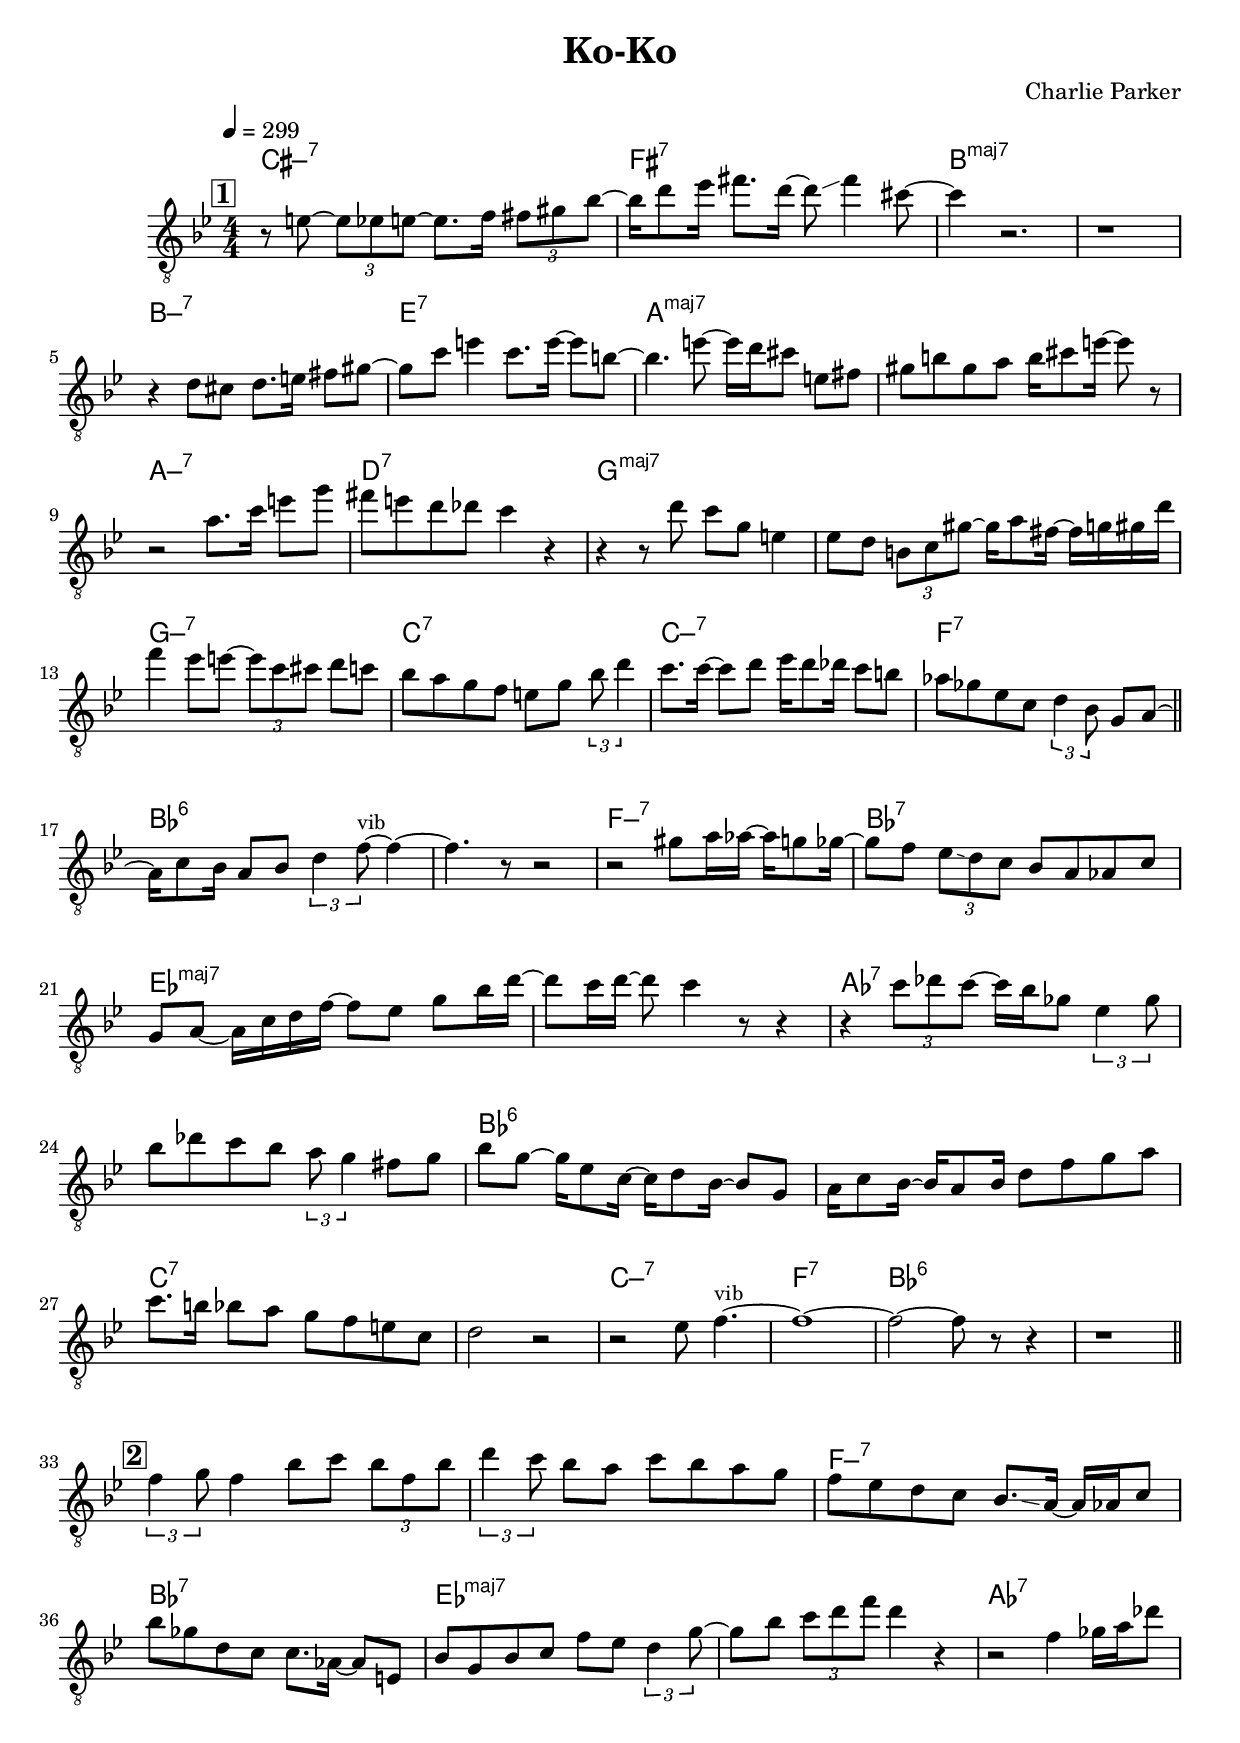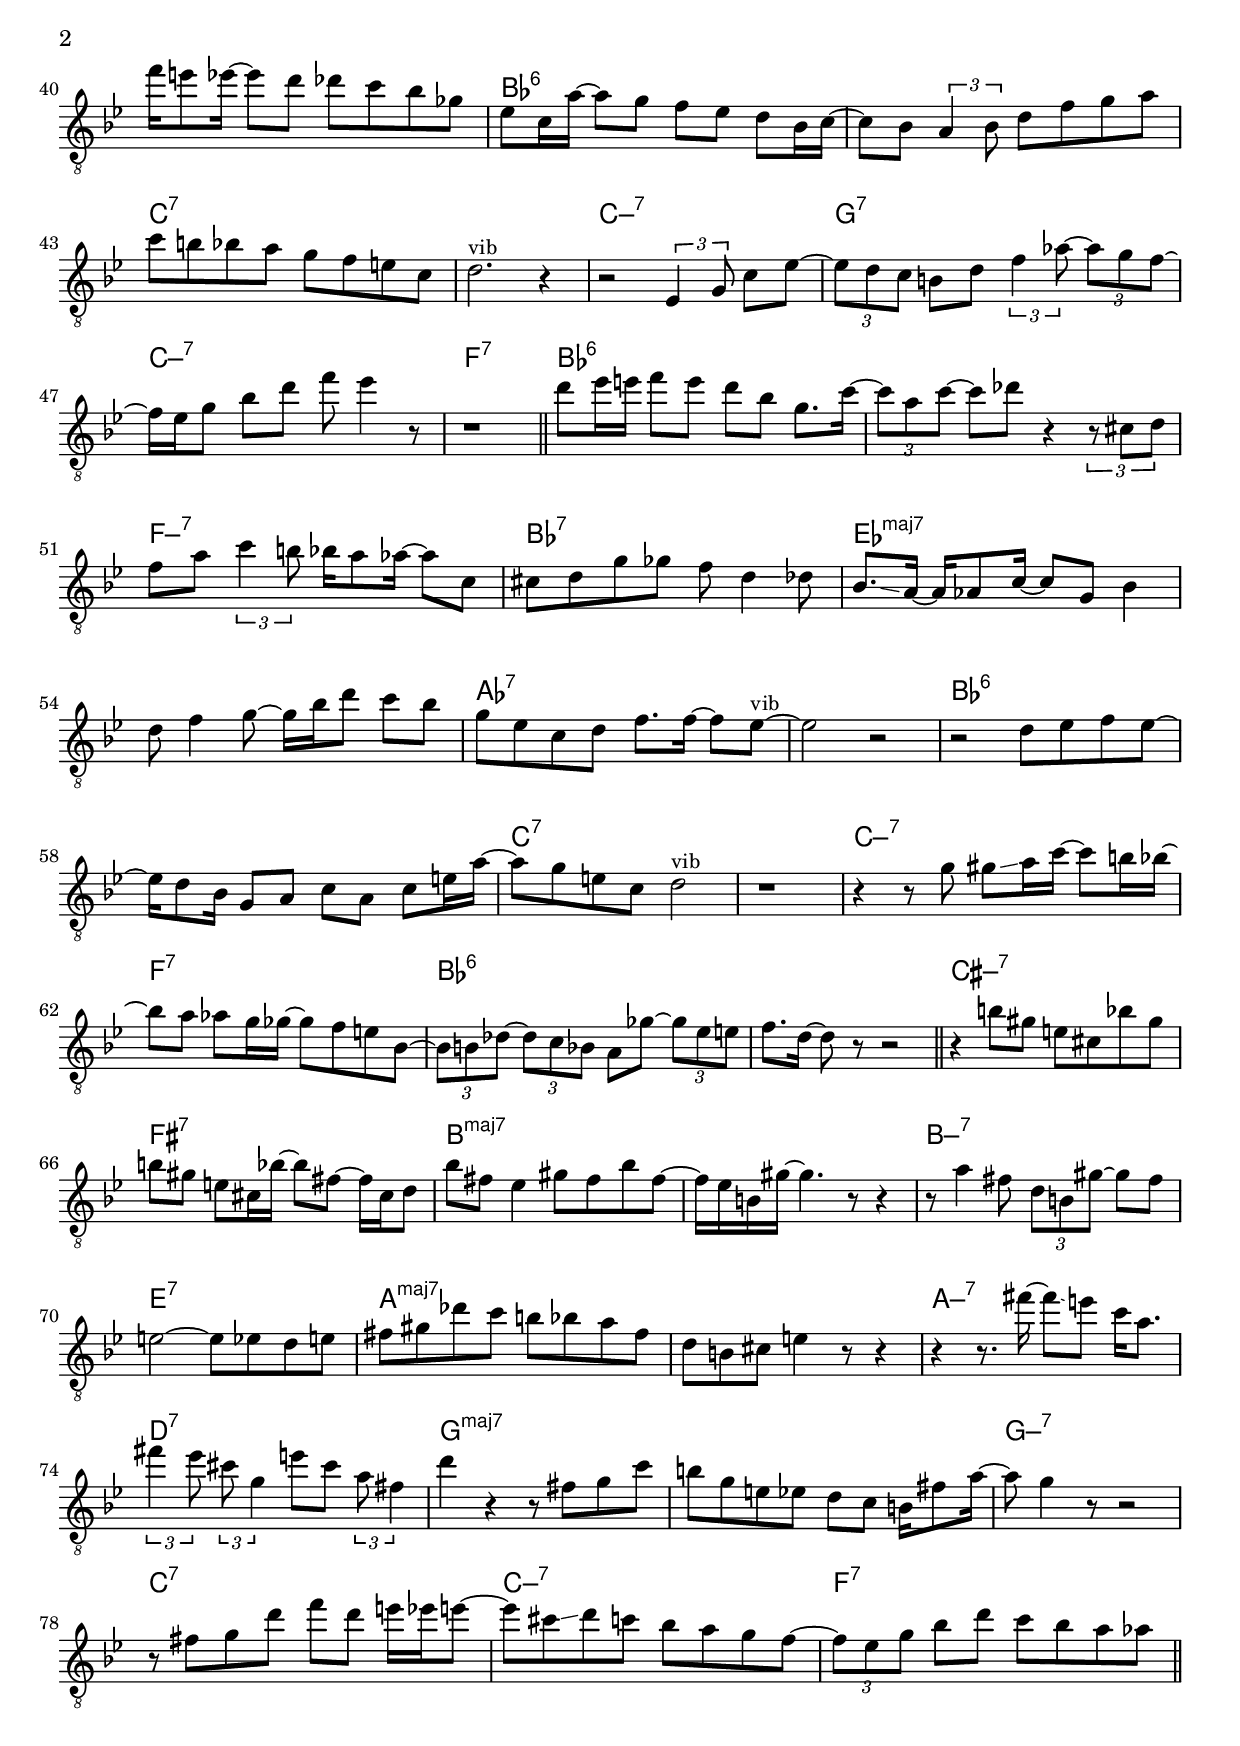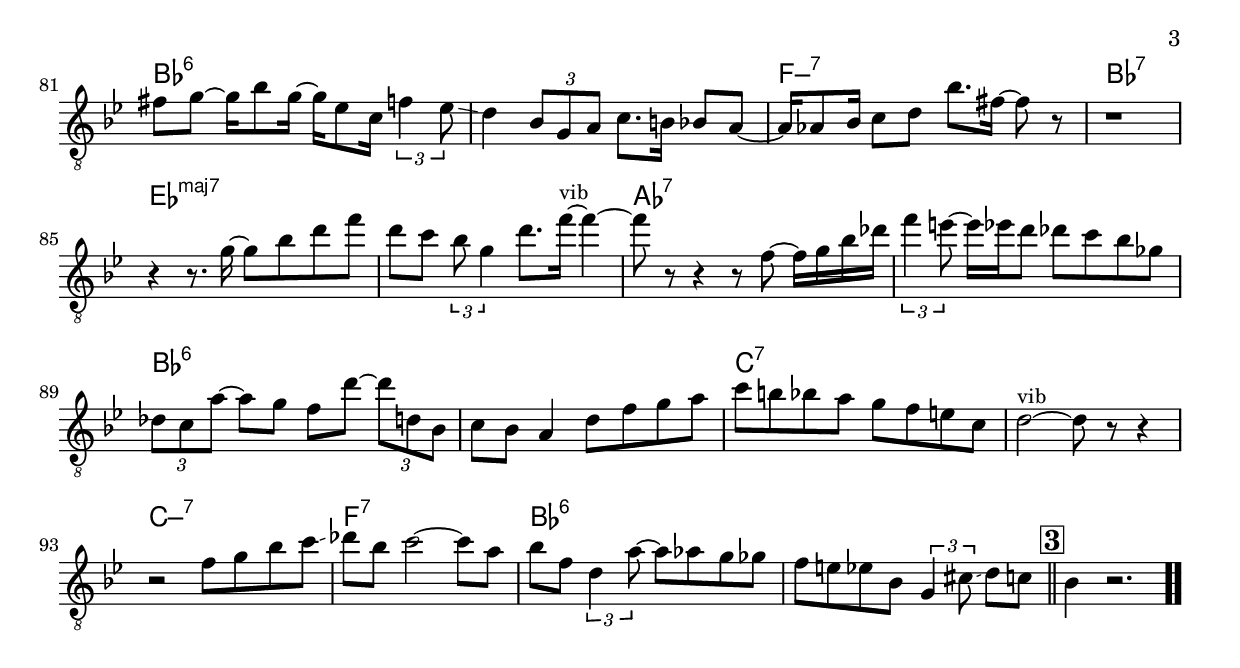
\version "2.13.2"

#(ly:set-option 'point-and-click #f)

\header {
  title = "Ko-Ko"
  composer = "Charlie Parker"
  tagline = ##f
}
global =
{
    \override Staff.TimeSignature #'style = #'()
    \time 4/4
    \clef "treble_8"
    \key bes \major
    \override Rest #'direction = #'0
    \override MultiMeasureRest #'staff-position = #0
}
\score
{
<<
    \transpose c' c'

    \new ChordNames { \chords {
      \set majorSevenSymbol = \markup { "maj7" }
      \set minorChordModifier = \markup { \char ##x2013 }
      
      | cis1:min7 | fis1:7 | b1:maj | s1 | b1:min7 | e1:7 | a1:maj | s1 
      | a1:min7 | d1:7 | g1:maj | s1 | g1:min7 | c1:7 | c1:min7 | f1:7 
      | bes1:6 | s1 | f1:min7 | bes1:7 | es1:maj | s1 | aes1:7 | s1 
      | bes1:6 | s1 | c1:7 | s1 | c1:min7 | f1:7 | bes1:6 | s1 
      | s1 | s1 | f1:min7 | bes1:7 | es1:maj | s1 | aes1:7 | s1 
      | bes1:6 | s1 | c1:7 | s1 | c1:min7 | g1:7 | c1:min7 | f1:7 
      | bes1:6 | s1 | f1:min7 | bes1:7 | es1:maj | s1 | aes1:7 | s1 
      | bes1:6 | s1 | c1:7 | s1 | c1:min7 | f1:7 | bes1:6 | s1 
      | cis1:min7 | fis1:7 | b1:maj | s1 | b1:min7 | e1:7 | a1:maj | s1 
      | a1:min7 | d1:7 | g1:maj | s1 | g1:min7 | c1:7 | c1:min7 | f1:7 
      | bes1:6 | s1 | f1:min7 | bes1:7 | es1:maj | s1 | aes1:7 | s1 
      | bes1:6 | s1 | c1:7 | s1 | c1:min7 | f1:7 | bes1:6 | s1 
      | s1|
      }
      }

    \new Staff
    <<
    \transpose c' c'

    {
      \global
  		%\override Score.MetronomeMark #'transparent = ##t
  		%\override Score.MetronomeMark #'stencil = ##f
  		
  		\override HorizontalBracket #'direction = #UP
  		\override HorizontalBracket #'bracket-flare = #'(0 . 0)
  		
  		\override TextSpanner #'dash-fraction = #1.0
  		\override TextSpanner #'bound-details #'left #'text = \markup{ \concat{\draw-line #'(0 . -1.0) \draw-line #'(1.0 . 0) }}
  		\override TextSpanner #'bound-details #'right #'text = \markup{ \concat{ \draw-line #'(1.0 . 0) \draw-line #'(0 . -1.0) }}
          \set Score.markFormatter = #format-mark-box-numbers


      \tempo 4 = 299
      \set Score.currentBarNumber = #1
     
      \bar "||" \mark \default r8 e'8~ \tuplet 3/2 {e'8 es'8 e'8~} e'8. f'16 \tuplet 3/2 {fis'8 gis'8 bes'8~} 
      | bes'16 d''8 es''16\glissando  fis''8. d''16~ d''8\glissando  fis''4 cis''8~ 
      | cis''4 r2. 
      | r1 
      | r4 d'8 cis'8 d'8. e'16 fis'8 gis'8~ 
      | gis'8 c''8 e''4 c''8. e''16~ e''8 b'8~ 
      | b'4. e''8~ e''16 d''16 cis''8 e'8 fis'8 
      | gis'8 b'8 gis'8 a'8 b'16 cis''8 e''16~ e''8 r8 
      | r2 a'8. c''16 e''8 g''8 
      | fis''8 e''8 d''8 des''8 c''4 r4 
      | r4 r8 d''8 c''8 g'8 e'4 
      | es'8 d'8 \tuplet 3/2 {b8 c'8 gis'8~} gis'16 a'8 fis'16~ fis'16 g'16 gis'16 d''16 
      | f''4 es''8 e''8~ \tuplet 3/2 {e''8 c''8 cis''8} d''8 c''8 
      | bes'8 a'8 g'8 f'8 e'8 g'8 \tuplet 3/2 {bes'8 d''4} 
      | c''8. c''16~ c''8 d''8 es''16 d''8 des''16 c''8 b'8 
      | aes'8 ges'8 es'8 c'8 \tuplet 3/2 {d'4 bes8} g8 a8~ 
      \bar "||" a16 c'8 bes16 a8 bes8 \tuplet 3/2 {d'4 f'8~^\markup{\left-align \small vib}} f'4~ 
      | f'4. r8 r2 
      | r2 gis'8 a'16 aes'16~ aes'16 g'8 ges'16~ 
      | ges'8 f'8 \tuplet 3/2 {es'8\glissando  d'8 c'8} bes8 a8 aes8 c'8 
      | g8 a8~ a16 c'16 d'16 f'16~ f'8 es'8 g'8 bes'16 d''16~ 
      | d''8 c''16 d''16~ d''8 c''4 r8 r4 
      | r4 \tuplet 3/2 {c''8 des''8 c''8~} c''16 bes'16 ges'8 \tuplet 3/2 {es'4 ges'8} 
      | bes'8 des''8 c''8 bes'8 \tuplet 3/2 {a'8 g'4} fis'8 g'8 
      | bes'8 g'8~ g'16 es'8 c'16~ c'16 d'8 bes16~ bes8 g8 
      | a16 c'8 bes16~ bes16 a8 bes16 d'8 f'8 g'8 a'8 
      | c''8. b'16 bes'8 a'8 g'8 f'8 e'8 c'8 
      | d'2 r2 
      | r2 es'8 f'4.~^\markup{\left-align \small vib} 
      | f'1~ 
      | f'2~ f'8 r8 r4 
      | r1 
      \bar "||" \mark \default \tuplet 3/2 {f'4 g'8} f'4 bes'8 c''8 \tuplet 3/2 {bes'8 f'8 bes'8} 
      | \tuplet 3/2 {d''4 c''8} bes'8 a'8 c''8 bes'8 a'8 g'8 
      | f'8 es'8 d'8 c'8 bes8.\glissando  a16~ a16 aes16 c'8 
      | bes'8 ges'8 d'8 c'8 c'8. aes16~ aes8 e8 
      | bes8 g8 bes8 c'8 f'8 es'8 \tuplet 3/2 {d'4 g'8~} 
      | g'8 bes'8 \tuplet 3/2 {c''8 d''8 f''8} d''4 r4 
      | r2 f'4 ges'16 a'16 des''8 
      | f''16 e''8 es''16~ es''8 d''8 des''8 c''8 bes'8 ges'8 
      | es'8 c'16 a'16~ a'8 g'8 f'8 es'8 d'8 bes16 c'16~ 
      | c'8 bes8 \tuplet 3/2 {a4 bes8} d'8 f'8 g'8 a'8 
      | c''8 b'8 bes'8 a'8 g'8 f'8 e'8 c'8 
      | d'2.^\markup{\left-align \small vib} r4 
      | r2 \tuplet 3/2 {es4 g8} c'8 es'8~ 
      | \tuplet 3/2 {es'8 d'8 c'8} b8 d'8 \tuplet 3/2 {f'4 aes'8~} \tuplet 3/2 {aes'8 g'8 f'8~} 
      | f'16 es'16 g'8 bes'8 d''8 f''8 es''4 r8 
      | r1 
      \bar "||" d''8 es''16 e''16 f''8 e''8 d''8 bes'8 g'8. c''16~ 
      | \tuplet 3/2 {c''8 a'8 c''8~} c''8 des''8 r4 \tuplet 3/2 {r8 cis'8 d'8} 
      | f'8 a'8 \tuplet 3/2 {c''4 b'8} bes'16 a'8 aes'16~ aes'8 c'8 
      | cis'8 d'8 g'8 ges'8 f'8 d'4\glissando  des'8 
      | bes8.\glissando  a16~ a16 aes8 c'16~ c'8 g8 bes4 
      | d'8 f'4 g'8~ g'16 bes'16 d''8 c''8 bes'8 
      | g'8 es'8 c'8 d'8 f'8. f'16~ f'8 es'8~^\markup{\left-align \small vib} 
      | es'2 r2 
      | r2 d'8 es'8 f'8 es'8~ 
      | es'16 d'8 bes16 g8 a8 c'8 a8 c'8 e'16 a'16~ 
      | a'8 g'8 e'8 c'8 d'2^\markup{\left-align \small vib} 
      | r1 
      | r4 r8 g'8 gis'8\glissando  a'16 c''16~ c''8 b'16 bes'16~ 
      | bes'8 a'8 aes'8 g'16 ges'16~ ges'8 f'8 e'8 bes8~ 
      | \tuplet 3/2 {bes8 b8 des'8~} \tuplet 3/2 {des'8 c'8 bes8} a8 ges'8~ \tuplet 3/2 {ges'8 es'8 e'8} 
      | f'8. d'16~ d'8 r8 r2 
      \bar "||" r4 b'8 gis'8 e'8 cis'8 bes'8 gis'8 
      | b'8 gis'8 e'8 cis'16 bes'16~ bes'8 fis'8~ fis'16 cis'16 d'8 
      | bes'8 fis'8 es'4 gis'8 fis'8 bes'8 fis'8~ 
      | fis'16 es'16 b16 gis'16~ gis'4. r8 r4 
      | r8 a'4 fis'8 \tuplet 3/2 {d'8 b8 gis'8~} gis'8 fis'8 
      | e'2~ e'8 es'8 d'8 e'8 
      | fis'8 gis'8 des''8 c''8 b'8 bes'8 a'8 fis'8 
      | d'8 b8 cis'8 e'4 r8 r4 
      | r4 r8. fis''16~ fis''8\glissando  e''8 c''16 a'8. 
      | \tuplet 3/2 {fis''4 es''8} \tuplet 3/2 {cis''8 g'4} e''8 cis''8 \tuplet 3/2 {a'8 fis'4} 
      | d''4 r4 r8 fis'8 g'8 c''8 
      | b'8 g'8 e'8 es'8 d'8 c'8 b16 fis'8 a'16~ 
      | a'8 g'4 r8 r2 
      | r8 fis'8 g'8 d''8 f''8 d''8 e''16 es''16 e''8~ 
      | e''8 cis''8\glissando  d''8 c''8 bes'8 a'8 g'8 f'8~ 
      | \tuplet 3/2 {f'8 es'8 g'8} bes'8 d''8 c''8 bes'8 a'8 aes'8 
      \bar "||" fis'8 g'8~ g'16 bes'8 g'16~ g'16 es'8 c'16 \tuplet 3/2 {f'4 es'8\glissando } 
      | d'4 \tuplet 3/2 {bes8 g8 a8} c'8. b16 bes8 a8~ 
      | a16 aes8 bes16 c'8 d'8 bes'8. fis'16~ fis'8 r8 
      | r1 
      | r4 r8. g'16~ g'8 bes'8 d''8 f''8 
      | d''8 c''8 \tuplet 3/2 {bes'8 g'4} d''8. f''16~^\markup{\left-align \small vib} f''4~ 
      | f''8 r8 r4 r8 f'8~ f'16 g'16 bes'16 des''16 
      | \tuplet 3/2 {f''4 e''8~} e''16 es''16 d''8 des''8 c''8 bes'8 ges'8 
      | \tuplet 3/2 {des'8 c'8 a'8~} a'8 g'8 f'8 d''8~ \tuplet 3/2 {d''8 d'8 bes8} 
      | c'8 bes8 a4 d'8 f'8 g'8 a'8 
      | c''8 b'8 bes'8 a'8 g'8 f'8 e'8 c'8 
      | d'2~^\markup{\left-align \small vib} d'8 r8 r4 
      | r2 f'8 g'8 bes'8 c''8\glissando  
      | des''8 bes'8 c''2~ c''8 a'8 
      | bes'8 f'8 \tuplet 3/2 {d'4 a'8~} a'8 aes'8 g'8 ges'8 
      | f'8 e'8 es'8 bes8 \tuplet 3/2 {g4 cis'8\glissando } d'8 c'8 
      \bar "||" \mark \default bes4 r2.\bar  ".."
    }
    >>
>>    
}
